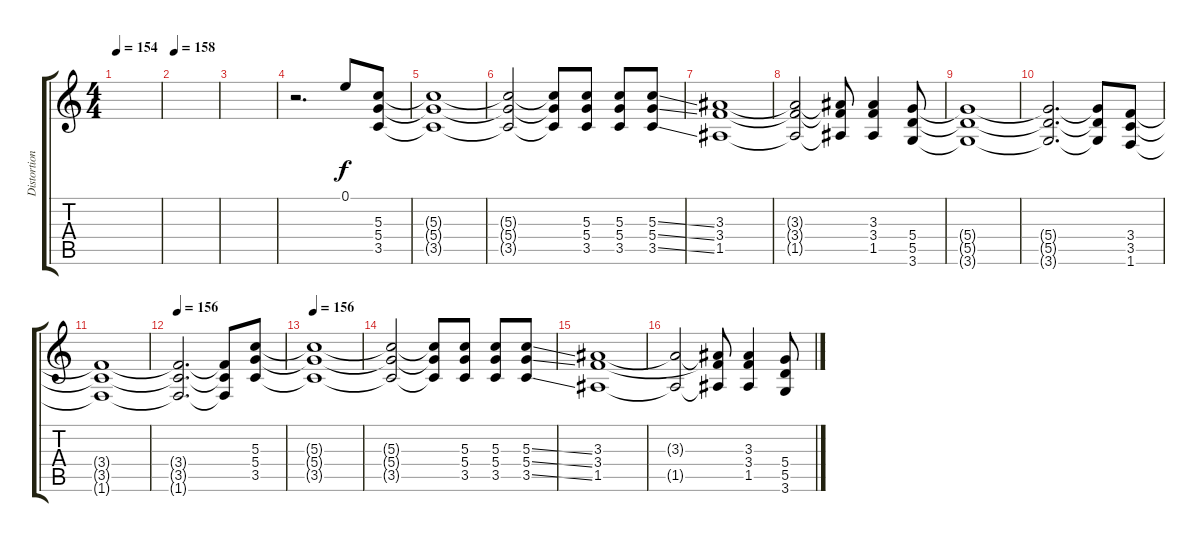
\track ("Distortion Guitar" "Distortion") {instrument distortionguitar}
\staff {score tabs}
\tuning (E4 B3 G3 D3 A2 E2) {hide}
\ts (4 4)
\tempo 154
\clef g2
\ks c
|
\tempo 158
|
|
r.2{d} 0.1.8 (5.3 5.4 3.5).8 |
(5.3{t} 5.4{t} 3.5{t}).1 |
(5.3{t} 5.4{t} 3.5{t}).2 (5.3{t} 5.4{t} 3.5{t}).8 (5.3 5.4 3.5).8 (5.3 5.4 3.5).8 (5.3{ss} 5.4{ss} 3.5{ss}).8 |
(3.3 3.4 1.5).1 |
(3.3{t} 3.4{t} 1.5{t}).2 (3.3{t} 3.4{t} 1.5{t}).8 (3.3 3.4 1.5).4 (5.4 5.5 3.6).8 |
(5.4{t} 5.5{t} 3.6{t}).1 |
(5.4{t} 5.5{t} 3.6{t}).2{d} (5.4{t} 5.5{t} 3.6{t}).8 (3.4 3.5 1.6).8 |
(3.4{t} 3.5{t} 1.6{t}).1 |
\tempo 156
(3.4{t} 3.5{t} 1.6{t}).2{d} (3.4{t} 3.5{t} 1.6{t}).8 (5.3 5.4 3.5).8 |
\tempo 156
(5.3{t} 5.4{t} 3.5{t}).1 |
(5.3{t} 5.4{t} 3.5{t}).2 (5.3{t} 5.4{t} 3.5{t}).8 (5.3 5.4 3.5).8 (5.3 5.4 3.5).8 (5.3{ss} 5.4{ss} 3.5{ss}).8 |
(3.3 3.4 1.5).1 |
(3.3{t} 1.5{t}).2 (3.3{t} 3.4{t} 1.5{t}).8 (3.3 3.4 1.5).4 (5.4 5.5 3.6).8
